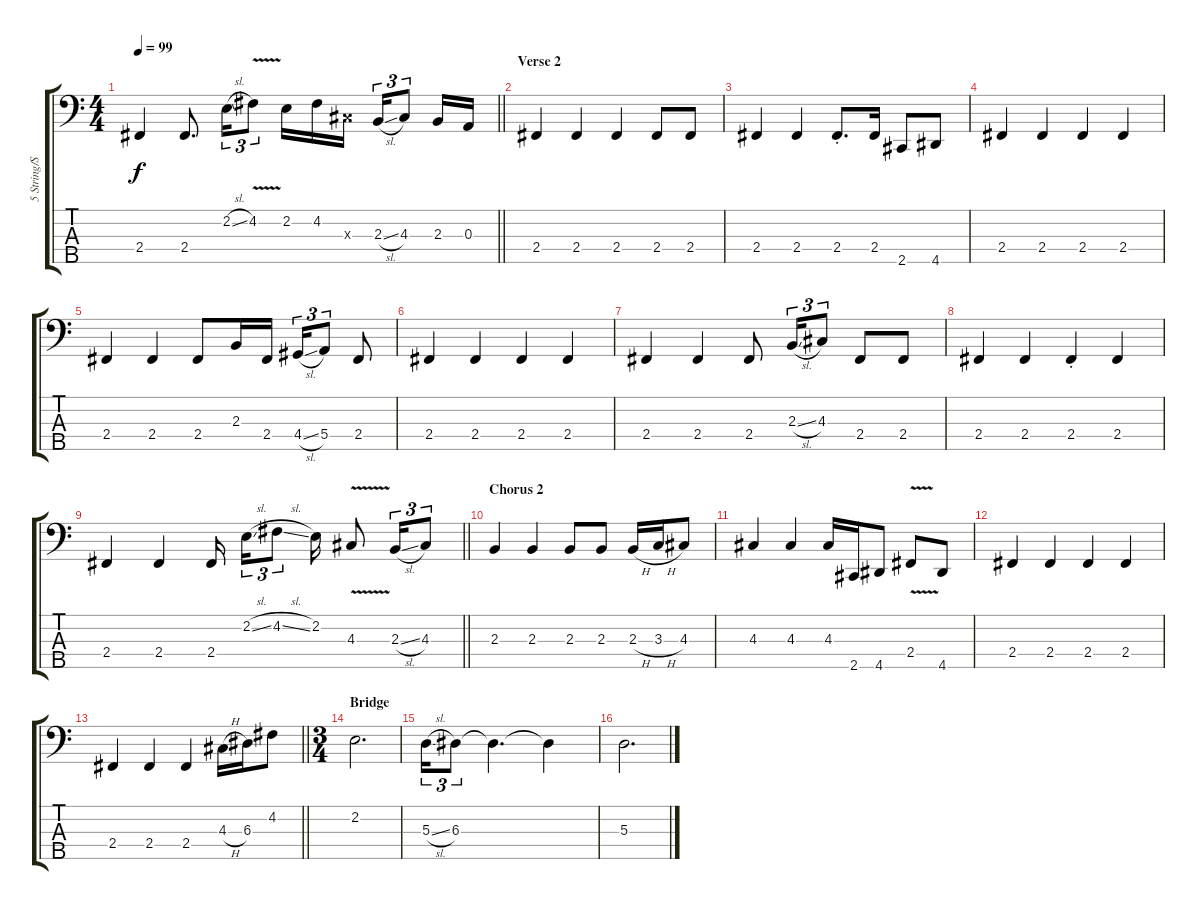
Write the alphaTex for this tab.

\track ("5 String/Synth Bass" "5 String/S") {instrument synthbass2 bank 255}
\staff {score tabs}
\tuning (G2 D2 A1 E1 B0) {hide}
\ts (4 4)
\tempo 99
\clef f4
\barLineRight lightlight
\ks c
2.4.4{dy f} 2.4.8{d} 2.2{sl}.16{tu (3 2)} 4.2{v}.8{tu (3 2)} 2.2.16 4.2.16 4.3{x}.16 2.3{sl}.16{tu (3 2)} 4.3.8{tu (3 2)} 2.3.16 0.3.16 |
\section ("" "Verse 2")
2.4.4 2.4.4 2.4.4 2.4.8 2.4.8 |
2.4.4 2.4.4 2.4{st}.8{d} 2.4.16 2.5.8 4.5.8 |
2.4.4 2.4.4 2.4.4 2.4.4 |
2.4.4 2.4.4 2.4.8 2.3.16 2.4.16 4.4{sl}.16{tu (3 2)} 5.4.8{tu (3 2)} 2.4.8 |
2.4.4 2.4.4 2.4.4 2.4.4 |
2.4.4 2.4.4 2.4.8 2.3{sl}.16{tu (3 2)} 4.3.8{tu (3 2)} 2.4.8 2.4.8 |
2.4.4 2.4.4 2.4{st}.4 2.4.4 |
\barLineRight lightlight
2.4.4 2.4.4 2.4.16{beam splitsecondary} 2.2{sl}.16{tu (3 2)} 4.2{sl}.8{tu (3 2)} 2.2.16 4.3{v}.8 2.3{sl}.16{tu (3 2)} 4.3.8{tu (3 2)} |
\section ("" "Chorus 2")
2.3.4 2.3.4 2.3.8 2.3.8 2.3{h}.16 3.3{h}.16 4.3.8 |
4.3.4 4.3.4 4.3.16 2.5.16 4.5.8 2.4{v}.8 4.5.8 |
2.4.4 2.4.4 2.4.4 2.4.4 |
\barLineRight lightlight
2.4.4 2.4.4 2.4.4 4.3{h}.16 6.3.16 4.2.8 |
\ts (3 4)
\section ("" "Bridge")
2.2.2{d} |
5.3{sl}.16{tu (3 2)} 6.3.8{tu (3 2)} 6.3{t}.4{d} 6.3{t}.4 |
5.3.2{d}
